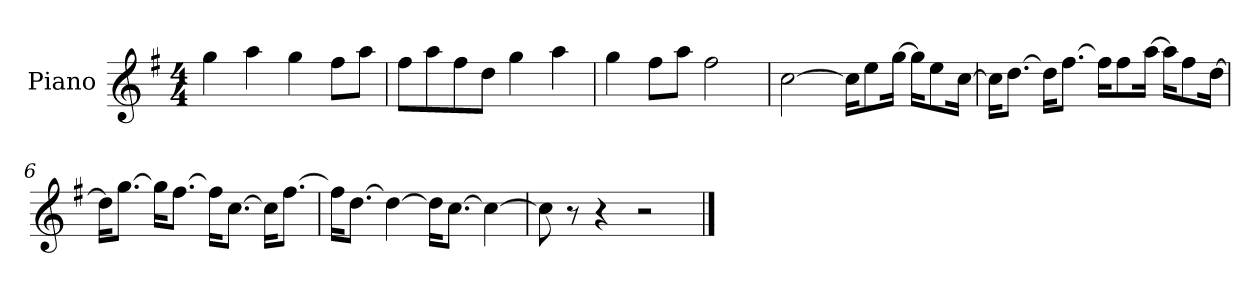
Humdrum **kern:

**kern
*part1
*staff1
*I"Piano
*I'P-no
*clefG2
*k[f#]
*M4/4
*MM90
=1
4gg\
4aa\
4gg\
8ff#\L
8aa\J
=2
8ff#\L
8aa\
8ff#\
8dd\J
4gg\
4aa\
=3
4gg\
8ff#\L
8aa\J
2ff#\
=4
[2cc\
16cc\KL]
8ee\
[16gg\Jk
16gg\KL]
8ee\
[16cc\Jk
=5
16cc\KL]
[8.dd\J
16dd\KL]
[8.ff#\J
16ff#\KL]
8ff#\
[16aa\Jk
16aa\KL]
8ff#\
[16dd\Jk
!!LO:LB:g=z
=6
16dd\KL]
[8.gg\J
16gg\KL]
[8.ff#\J
16ff#\KL]
[8.cc\J
16cc\KL]
[8.ff#\J
=7
16ff#\KL]
[8.dd\J
4dd\_
16dd\KL]
[8.cc\J
4cc\_
=8
8cc\]
8r
4r
2r
==
*-
